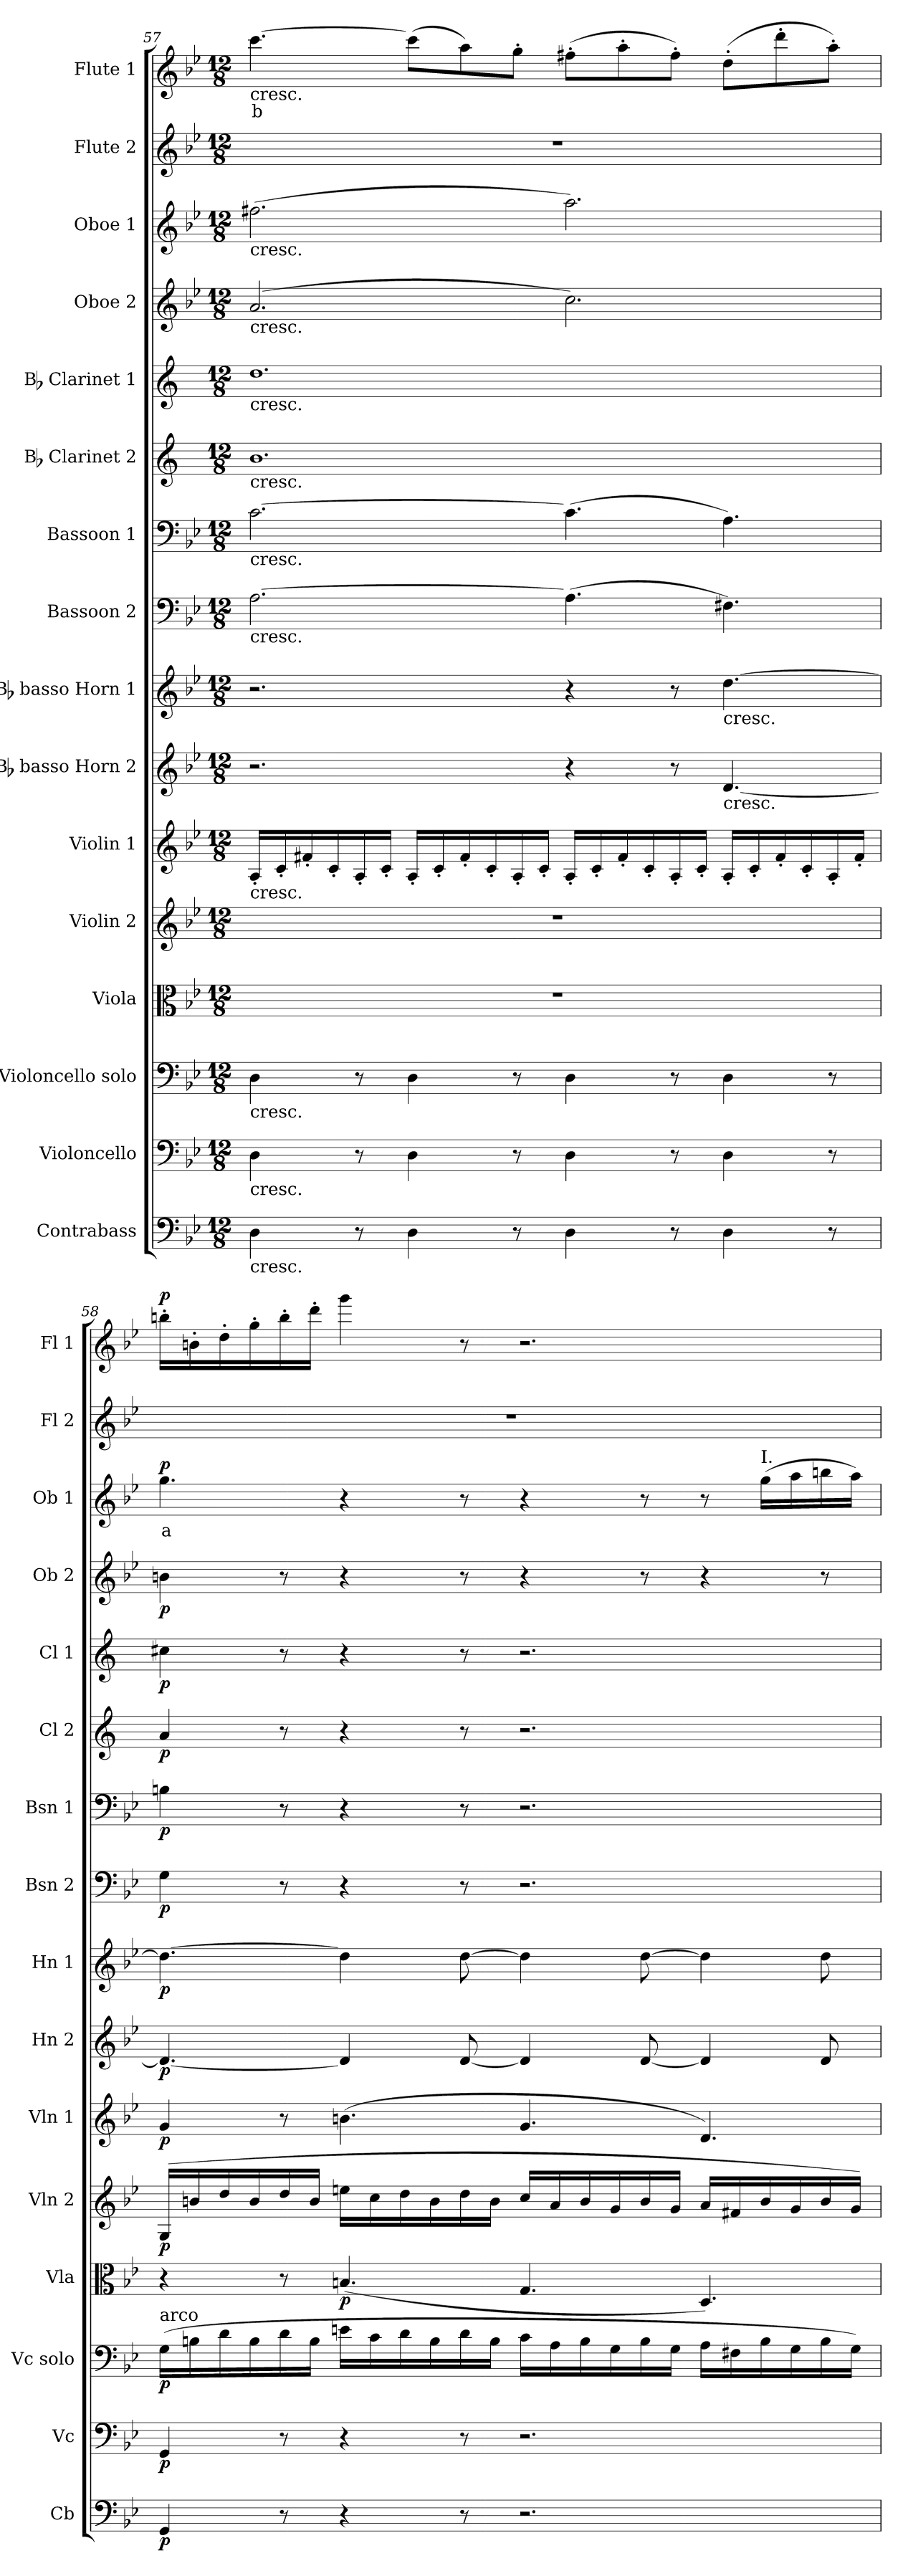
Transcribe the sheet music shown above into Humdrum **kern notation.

**kern	**dynam	**kern	**dynam	**kern	**dynam	**kern	**dynam	**kern	**dynam	**kern	**dynam	**kern	**dynam	**kern	**dynam	**kern	**dynam	**kern	**dynam	**kern	**dynam	**kern	**dynam	**kern	**dynam	**kern	**text	**dynam	**kern	**kern	**text	**dynam
*part16	*part16	*part15	*part15	*part14	*part14	*part13	*part13	*part12	*part12	*part11	*part11	*part10	*part10	*part9	*part9	*part8	*part8	*part7	*part7	*part6	*part6	*part5	*part5	*part4	*part4	*part3	*part3	*part3	*part2	*part1	*part1	*part1
*staff16	*staff16	*staff15	*staff15	*staff14	*staff14	*staff13	*staff13	*staff12	*staff12	*staff11	*staff11	*staff10	*staff10	*staff9	*staff9	*staff8	*staff8	*staff7	*staff7	*staff6	*staff6	*staff5	*staff5	*staff4	*staff4	*staff3	*staff3	*staff3	*staff2	*staff1	*staff1	*staff1
*I"Contrabass	*	*I"Violoncello	*	*I"Violoncello solo	*	*I"Viola	*	*I"Violin 2	*	*I"Violin 1	*	*I"Bb basso Horn 2	*	*I"Bb basso Horn 1	*	*I"Bassoon 2	*	*I"Bassoon 1	*	*I"Bb Clarinet 2	*	*I"Bb Clarinet 1	*	*I"Oboe 2	*	*I"Oboe 1	*	*	*I"Flute 2	*I"Flute 1	*	*
*I'Cb	*	*I'Vc	*	*I'Vc solo	*	*I'Vla	*	*I'Vln 2	*	*I'Vln 1	*	*I'Hn 2	*	*I'Hn 1	*	*I'Bsn 2	*	*I'Bsn 1	*	*I'Cl 2	*	*I'Cl 1	*	*I'Ob 2	*	*I'Ob 1	*	*	*I'Fl 2	*I'Fl 1	*	*
*clefF4	*	*clefF4	*	*clefF4	*	*clefC3	*	*clefG2	*	*clefG2	*	*clefG2	*	*clefG2	*	*clefF4	*	*clefF4	*	*clefG2	*	*clefG2	*	*clefG2	*	*clefG2	*	*	*clefG2	*clefG2	*	*
*ITrd7c12	*	*	*	*	*	*	*	*	*	*	*	*ITrd8c14	*	*ITrd8c14	*	*	*	*	*	*ITrd1c2	*	*ITrd1c2	*	*	*	*	*	*	*	*	*	*
*k[b-e-]	*	*k[b-e-]	*	*k[b-e-]	*	*k[b-e-]	*	*k[b-e-]	*	*k[b-e-]	*	*k[b-e-]	*	*k[b-e-]	*	*k[b-e-]	*	*k[b-e-]	*	*k[b-e-]	*	*k[b-e-]	*	*k[b-e-]	*	*k[b-e-]	*	*	*k[b-e-]	*k[b-e-]	*	*
*M12/8	*	*M12/8	*	*M12/8	*	*M12/8	*	*M12/8	*	*M12/8	*	*M12/8	*	*M12/8	*	*M12/8	*	*M12/8	*	*M12/8	*	*M12/8	*	*M12/8	*	*M12/8	*	*	*M12/8	*M12/8	*	*
=57	=57	=57	=57	=57	=57	=57	=57	=57	=57	=57	=57	=57	=57	=57	=57	=57	=57	=57	=57	=57	=57	=57	=57	=57	=57	=57	=57	=57	=57	=57	=57	=57
!	!	!	!	!	!	!	!	!	!	!	!	!	!	!	!	!	!	!	!	!	!	!	!	!	!	!	!	!	!	!LO:TX:b:t=cresc.	!	!
!	!	!	!	!	!	!	!	!	!	!	!	!	!	!	!	!	!	!	!	!	!	!	!	!	!	!LO:TX:b:t=cresc.	!	!	!	!	!	!
!	!	!	!	!	!	!	!	!	!	!	!	!	!	!	!	!	!	!	!	!	!	!	!	!LO:TX:b:t=cresc.	!	!	!	!	!	!	!	!
!	!	!	!	!	!	!	!	!	!	!	!	!	!	!	!	!	!	!	!	!	!	!LO:TX:b:t=cresc.	!	!	!	!	!	!	!	!	!	!
!	!	!	!	!	!	!	!	!	!	!	!	!	!	!	!	!	!	!	!	!LO:TX:b:t=cresc.	!	!	!	!	!	!	!	!	!	!	!	!
!	!	!	!	!	!	!	!	!	!	!	!	!	!	!	!	!	!	!LO:TX:b:t=cresc.	!	!	!	!	!	!	!	!	!	!	!	!	!	!
!	!	!	!	!	!	!	!	!	!	!	!	!	!	!	!	!LO:TX:b:t=cresc.	!	!	!	!	!	!	!	!	!	!	!	!	!	!	!	!
!	!	!	!	!	!	!	!	!	!	!LO:TX:b:t=cresc.	!	!	!	!	!	!	!	!	!	!	!	!	!	!	!	!	!	!	!	!	!	!
!	!	!	!	!LO:TX:b:t=cresc.	!	!	!	!	!	!	!	!	!	!	!	!	!	!	!	!	!	!	!	!	!	!	!	!	!	!	!	!
!	!	!LO:TX:b:t=cresc.	!	!	!	!	!	!	!	!	!	!	!	!	!	!	!	!	!	!	!	!	!	!	!	!	!	!	!	!	!	!
!LO:TX:b:t=cresc.	!	!	!	!	!	!	!	!	!	!	!	!	!	!	!	!	!	!	!	!	!	!	!	!	!	!	!	!	!	!	!	!
!	!	!	!	!	!	!	!	!	!	!	!	!	!	!	!	!	!	!	!	!	!	!	!	!	!	!	!	!	!	!	!LO:LY:b:color=#FF0000	!
4DD\	.	4D\	.	4D\	.	1.r	.	1.r	.	16A'/LL	.	2.r	.	2.r	.	[2.A\	.	[2.c\	.	1.a	.	1.cc	.	(2.a/	.	(2.ff#X\	.	.	1.r	[4.ccc\	b	.
.	.	.	.	.	.	.	.	.	.	16c'/	.	.	.	.	.	.	.	.	.	.	.	.	.	.	.	.	.	.	.	.	.	.
.	.	.	.	.	.	.	.	.	.	16f#X'/	.	.	.	.	.	.	.	.	.	.	.	.	.	.	.	.	.	.	.	.	.	.
.	.	.	.	.	.	.	.	.	.	16c'/	.	.	.	.	.	.	.	.	.	.	.	.	.	.	.	.	.	.	.	.	.	.
8r	.	8r	.	8r	.	.	.	.	.	16A'/	.	.	.	.	.	.	.	.	.	.	.	.	.	.	.	.	.	.	.	.	.	.
.	.	.	.	.	.	.	.	.	.	16c'/JJ	.	.	.	.	.	.	.	.	.	.	.	.	.	.	.	.	.	.	.	.	.	.
4DD\	.	4D\	.	4D\	.	.	.	.	.	16A'/LL	.	.	.	.	.	.	.	.	.	.	.	.	.	.	.	.	.	.	.	(8ccc\L]	.	.
.	.	.	.	.	.	.	.	.	.	16c'/	.	.	.	.	.	.	.	.	.	.	.	.	.	.	.	.	.	.	.	.	.	.
.	.	.	.	.	.	.	.	.	.	16f#'/	.	.	.	.	.	.	.	.	.	.	.	.	.	.	.	.	.	.	.	8aa\)	.	.
.	.	.	.	.	.	.	.	.	.	16c'/	.	.	.	.	.	.	.	.	.	.	.	.	.	.	.	.	.	.	.	.	.	.
8r	.	8r	.	8r	.	.	.	.	.	16A'/	.	.	.	.	.	.	.	.	.	.	.	.	.	.	.	.	.	.	.	8gg'\J	.	.
.	.	.	.	.	.	.	.	.	.	16c'/JJ	.	.	.	.	.	.	.	.	.	.	.	.	.	.	.	.	.	.	.	.	.	.
4DD\	.	4D\	.	4D\	.	.	.	.	.	16A'/LL	.	4r	.	4r	.	(4.A\]	.	(4.c\]	.	.	.	.	.	2.cc\)	.	2.aa\)	.	.	.	(8ff#X'\L	.	.
.	.	.	.	.	.	.	.	.	.	16c'/	.	.	.	.	.	.	.	.	.	.	.	.	.	.	.	.	.	.	.	.	.	.
.	.	.	.	.	.	.	.	.	.	16f#'/	.	.	.	.	.	.	.	.	.	.	.	.	.	.	.	.	.	.	.	8aa'\	.	.
.	.	.	.	.	.	.	.	.	.	16c'/	.	.	.	.	.	.	.	.	.	.	.	.	.	.	.	.	.	.	.	.	.	.
8r	.	8r	.	8r	.	.	.	.	.	16A'/	.	8r	.	8r	.	.	.	.	.	.	.	.	.	.	.	.	.	.	.	8ff#'\J)	.	.
.	.	.	.	.	.	.	.	.	.	16c'/JJ	.	.	.	.	.	.	.	.	.	.	.	.	.	.	.	.	.	.	.	.	.	.
!	!	!	!	!	!	!	!	!	!	!	!	!	!	!LO:TX:b:t=cresc.	!	!	!	!	!	!	!	!	!	!	!	!	!	!	!	!	!	!
!	!	!	!	!	!	!	!	!	!	!	!	!LO:TX:b:t=cresc.	!	!	!	!	!	!	!	!	!	!	!	!	!	!	!	!	!	!	!	!
4DD\	.	4D\	.	4D\	.	.	.	.	.	16A'/LL	.	[4.D/	.	[4.d\	.	4.F#X\)	.	4.A\)	.	.	.	.	.	.	.	.	.	.	.	(8dd'\L	.	.
.	.	.	.	.	.	.	.	.	.	16c'/	.	.	.	.	.	.	.	.	.	.	.	.	.	.	.	.	.	.	.	.	.	.
.	.	.	.	.	.	.	.	.	.	16f#'/	.	.	.	.	.	.	.	.	.	.	.	.	.	.	.	.	.	.	.	8ddd'\	.	.
.	.	.	.	.	.	.	.	.	.	16c'/	.	.	.	.	.	.	.	.	.	.	.	.	.	.	.	.	.	.	.	.	.	.
8r	.	8r	.	8r	.	.	.	.	.	16A'/	.	.	.	.	.	.	.	.	.	.	.	.	.	.	.	.	.	.	.	8aa'\J)	.	.
.	.	.	.	.	.	.	.	.	.	16f#'/JJ	.	.	.	.	.	.	.	.	.	.	.	.	.	.	.	.	.	.	.	.	.	.
!!LO:PB:g=z
=58	=58	=58	=58	=58	=58	=58	=58	=58	=58	=58	=58	=58	=58	=58	=58	=58	=58	=58	=58	=58	=58	=58	=58	=58	=58	=58	=58	=58	=58	=58	=58	=58
!	!	!	!	!LO:TX:a:t=arco	!	!	!	!	!	!	!	!	!	!	!	!	!	!	!	!	!	!	!	!	!	!	!	!	!	!	!	!
!	!LO:DY:b	!	!LO:DY:b	!	!LO:DY:b	!	!	!	!LO:DY:b	!	!LO:DY:b	!	!LO:DY:b	!	!LO:DY:b	!	!LO:DY:b	!	!LO:DY:b	!	!LO:DY:b	!	!LO:DY:b	!	!LO:DY:b	!	!LO:LY:b:color=#FF0000	!LO:DY:b	!	!	!	!LO:DY:b
4GGG/	p	4GG/	p	(16G\LL	p	4r	.	(16G/LL	p	4g/	p	4.D/_	p	4.d\_	p	4G\	p	4Bn\	p	4g/	p	4bn\	p	4bn\	p	4.gg\	a	p	1.r	16bbn'\LL	.	p
.	.	.	.	16Bn\	.	.	.	16bn/	.	.	.	.	.	.	.	.	.	.	.	.	.	.	.	.	.	.	.	.	.	16bn'\	.	.
.	.	.	.	16d\	.	.	.	16dd/	.	.	.	.	.	.	.	.	.	.	.	.	.	.	.	.	.	.	.	.	.	16dd'\	.	.
.	.	.	.	16B\	.	.	.	16b/	.	.	.	.	.	.	.	.	.	.	.	.	.	.	.	.	.	.	.	.	.	16gg'\	.	.
8r	.	8r	.	16d\	.	8r	.	16dd/	.	8r	.	.	.	.	.	8r	.	8r	.	8r	.	8r	.	8r	.	.	.	.	.	16bb'\	.	.
.	.	.	.	16B\JJ	.	.	.	16b/JJ	.	.	.	.	.	.	.	.	.	.	.	.	.	.	.	.	.	.	.	.	.	16ddd'\JJ	.	.
!	!	!	!	!	!	!	!LO:DY:b	!	!	!	!	!	!	!	!	!	!	!	!	!	!	!	!	!	!	!	!	!	!	!	!	!
4r	.	4r	.	16en\LL	.	(4.Bn/	p	16een\LL	.	(4.bn\	.	4D/]	.	4d\]	.	4r	.	4r	.	4r	.	4r	.	4r	.	4r	.	.	.	4ggg\	.	.
.	.	.	.	16c\	.	.	.	16cc\	.	.	.	.	.	.	.	.	.	.	.	.	.	.	.	.	.	.	.	.	.	.	.	.
.	.	.	.	16d\	.	.	.	16dd\	.	.	.	.	.	.	.	.	.	.	.	.	.	.	.	.	.	.	.	.	.	.	.	.
.	.	.	.	16B\	.	.	.	16b\	.	.	.	.	.	.	.	.	.	.	.	.	.	.	.	.	.	.	.	.	.	.	.	.
8r	.	8r	.	16d\	.	.	.	16dd\	.	.	.	[8D/	.	[8d\	.	8r	.	8r	.	8r	.	8r	.	8r	.	8r	.	.	.	8r	.	.
.	.	.	.	16B\JJ	.	.	.	16b\JJ	.	.	.	.	.	.	.	.	.	.	.	.	.	.	.	.	.	.	.	.	.	.	.	.
2.r	.	2.r	.	16c\LL	.	4.G/	.	16cc/LL	.	4.g/	.	4D/]	.	4d\]	.	2.r	.	2.r	.	2.r	.	2.r	.	4r	.	4r	.	.	.	2.r	.	.
.	.	.	.	16A\	.	.	.	16a/	.	.	.	.	.	.	.	.	.	.	.	.	.	.	.	.	.	.	.	.	.	.	.	.
.	.	.	.	16B\	.	.	.	16b/	.	.	.	.	.	.	.	.	.	.	.	.	.	.	.	.	.	.	.	.	.	.	.	.
.	.	.	.	16G\	.	.	.	16g/	.	.	.	.	.	.	.	.	.	.	.	.	.	.	.	.	.	.	.	.	.	.	.	.
.	.	.	.	16B\	.	.	.	16b/	.	.	.	[8D/	.	[8d\	.	.	.	.	.	.	.	.	.	8r	.	8r	.	.	.	.	.	.
.	.	.	.	16G\JJ	.	.	.	16g/JJ	.	.	.	.	.	.	.	.	.	.	.	.	.	.	.	.	.	.	.	.	.	.	.	.
.	.	.	.	16A\LL	.	4.D/)	.	16a/LL	.	4.d/)	.	4D/]	.	4d\]	.	.	.	.	.	.	.	.	.	4r	.	8r	.	.	.	.	.	.
.	.	.	.	16F#X\	.	.	.	16f#X/	.	.	.	.	.	.	.	.	.	.	.	.	.	.	.	.	.	.	.	.	.	.	.	.
!	!	!	!	!	!	!	!	!	!	!	!	!	!	!	!	!	!	!	!	!	!	!	!	!	!	!LO:TX:a:t=I.	!	!	!	!	!	!
.	.	.	.	16B\	.	.	.	16b/	.	.	.	.	.	.	.	.	.	.	.	.	.	.	.	.	.	(16gg\LL	.	.	.	.	.	.
.	.	.	.	16G\	.	.	.	16g/	.	.	.	.	.	.	.	.	.	.	.	.	.	.	.	.	.	16aa\	.	.	.	.	.	.
.	.	.	.	16B\	.	.	.	16b/	.	.	.	8D/	.	8d\	.	.	.	.	.	.	.	.	.	8r	.	16bbn\	.	.	.	.	.	.
.	.	.	.	16G\JJ)	.	.	.	16g/JJ)	.	.	.	.	.	.	.	.	.	.	.	.	.	.	.	.	.	16aa\JJ)	.	.	.	.	.	.
=	=	=	=	=	=	=	=	=	=	=	=	=	=	=	=	=	=	=	=	=	=	=	=	=	=	=	=	=	=	=	=	=
*-	*-	*-	*-	*-	*-	*-	*-	*-	*-	*-	*-	*-	*-	*-	*-	*-	*-	*-	*-	*-	*-	*-	*-	*-	*-	*-	*-	*-	*-	*-	*-	*-
